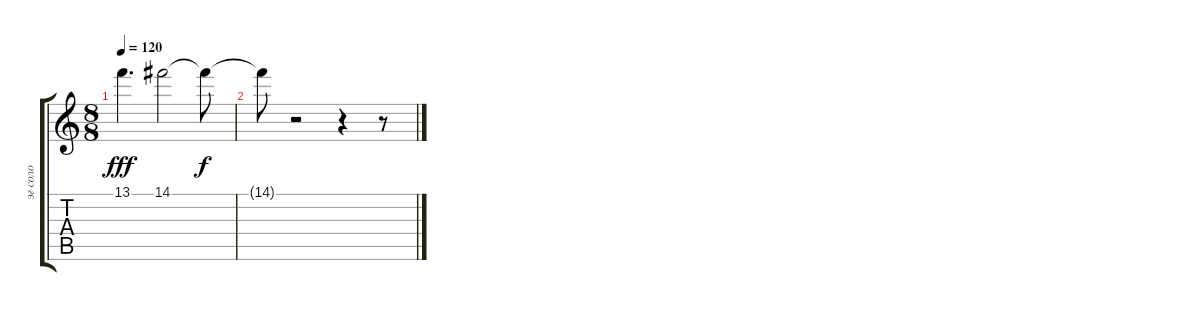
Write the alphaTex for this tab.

\track ("эг соло" "эг соло") {instrument overdrivenguitar}
\staff {score tabs}
\tuning (E4 B3 G3 D3 A2 E2) {hide}
\ts (8 8)
\tempo 120
\clef g2
\ks c
13.1.4{d dy fff} 14.1.2 14.1{t}.8{dy f} |
14.1{t}.8 r.2 r.4 r.8
